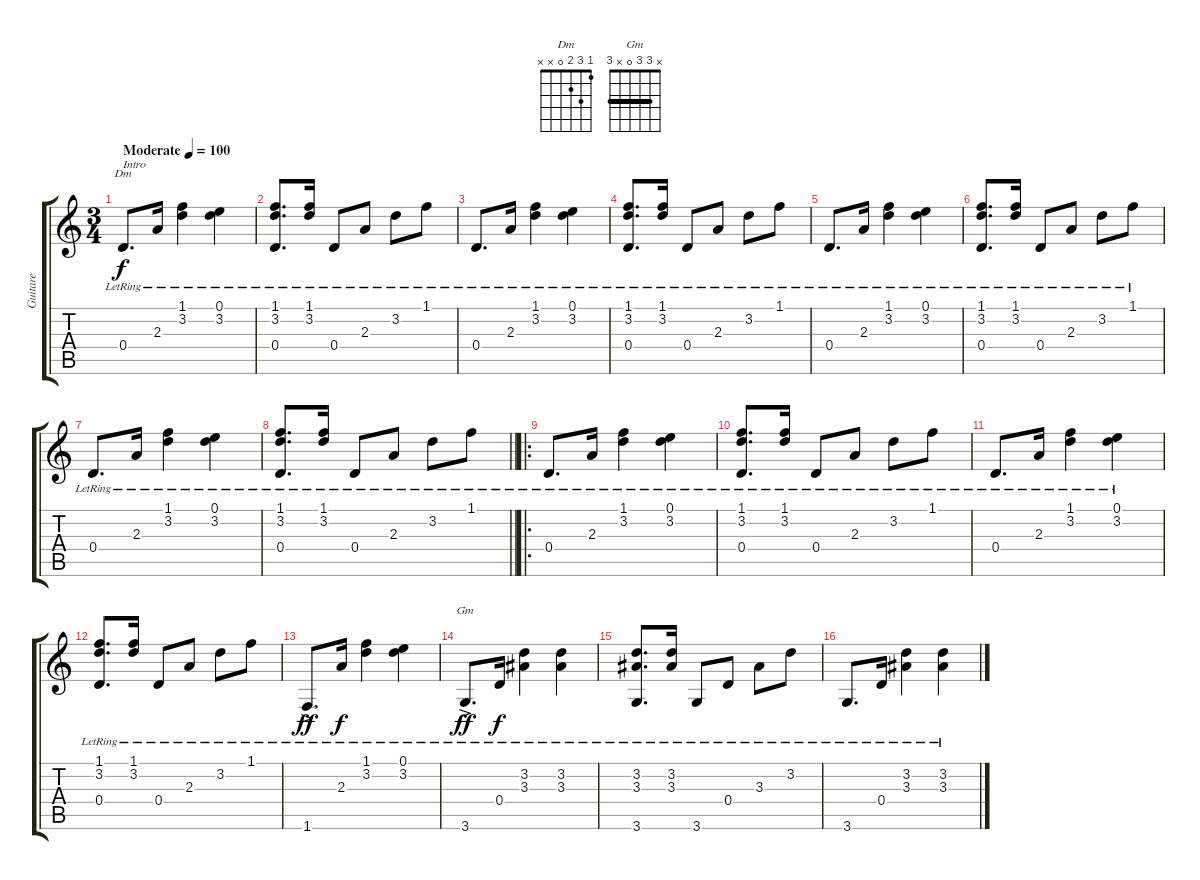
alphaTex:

\track ("Guitare" "Guitare") {instrument acousticguitarsteel}
\staff {score tabs}
\tuning (E4 B3 G3 D3 A2 E2) {hide}
\chord ("Dm" 1 3 2 0 x x)
\chord ("Gm" x 3 3 0 x 3) {barre 3}
\ts (3 4)
\tempo (100 "Moderate")
\clef g2
\ks c
0.4{lr}.8{d ch "Dm" txt "Intro" dy f instrument acousticguitarsteel} 2.3{lr}.16 (1.1{lr} 3.2{lr}).4 (0.1{lr} 3.2{lr}).4 |
(1.1{lr} 3.2{lr} 0.4{lr}).8{d} (1.1{lr} 3.2{lr}).16 0.4{lr}.8 2.3{lr}.8 3.2{lr}.8 1.1{lr}.8 |
0.4{lr}.8{d} 2.3{lr}.16 (1.1{lr} 3.2{lr}).4 (0.1{lr} 3.2{lr}).4 |
(1.1{lr} 3.2{lr} 0.4{lr}).8{d} (1.1{lr} 3.2{lr}).16 0.4{lr}.8 2.3{lr}.8 3.2{lr}.8 1.1{lr}.8 |
0.4{lr}.8{d} 2.3{lr}.16 (1.1{lr} 3.2{lr}).4 (0.1{lr} 3.2{lr}).4 |
(1.1{lr} 3.2{lr} 0.4{lr}).8{d} (1.1{lr} 3.2{lr}).16 0.4{lr}.8 2.3{lr}.8 3.2{lr}.8 1.1{lr}.8 |
0.4{lr}.8{d} 2.3{lr}.16 (1.1{lr} 3.2{lr}).4 (0.1{lr} 3.2{lr}).4 |
\barLineRight lightlight
(1.1{lr} 3.2{lr} 0.4{lr}).8{d} (1.1{lr} 3.2{lr}).16 0.4{lr}.8 2.3{lr}.8 3.2{lr}.8 1.1{lr}.8 |
\ro
0.4{lr}.8{d} 2.3{lr}.16 (1.1{lr} 3.2{lr}).4 (0.1{lr} 3.2{lr}).4 |
(1.1{lr} 3.2{lr} 0.4{lr}).8{d} (1.1{lr} 3.2{lr}).16 0.4{lr}.8 2.3{lr}.8 3.2{lr}.8 1.1{lr}.8 |
0.4{lr}.8{d} 2.3{lr}.16 (1.1{lr} 3.2{lr}).4 (0.1{lr} 3.2{lr}).4 |
(1.1{lr} 3.2{lr} 0.4{lr}).8{d} (1.1{lr} 3.2{lr}).16 0.4{lr}.8 2.3{lr}.8 3.2{lr}.8 1.1{lr}.8 |
1.6{ac lr}.8{d dy ff} 2.3{lr}.16{dy f} (1.1{lr} 3.2{lr}).4 (0.1{lr} 3.2{lr}).4 |
3.6{ac lr}.8{d ch "Gm" dy ff} 0.4{lr}.16{dy f} (3.2{lr} 3.3{lr}).4 (3.2{lr} 3.3{lr}).4 |
(3.2{lr} 3.3{lr} 3.6{lr}).8{d} (3.2{lr} 3.3{lr}).16 3.6{lr}.8 0.4{lr}.8 3.3{lr}.8 3.2{lr}.8 |
3.6{lr}.8{d} 0.4{lr}.16 (3.2{lr} 3.3{lr}).4 (3.2{lr} 3.3{lr}).4
